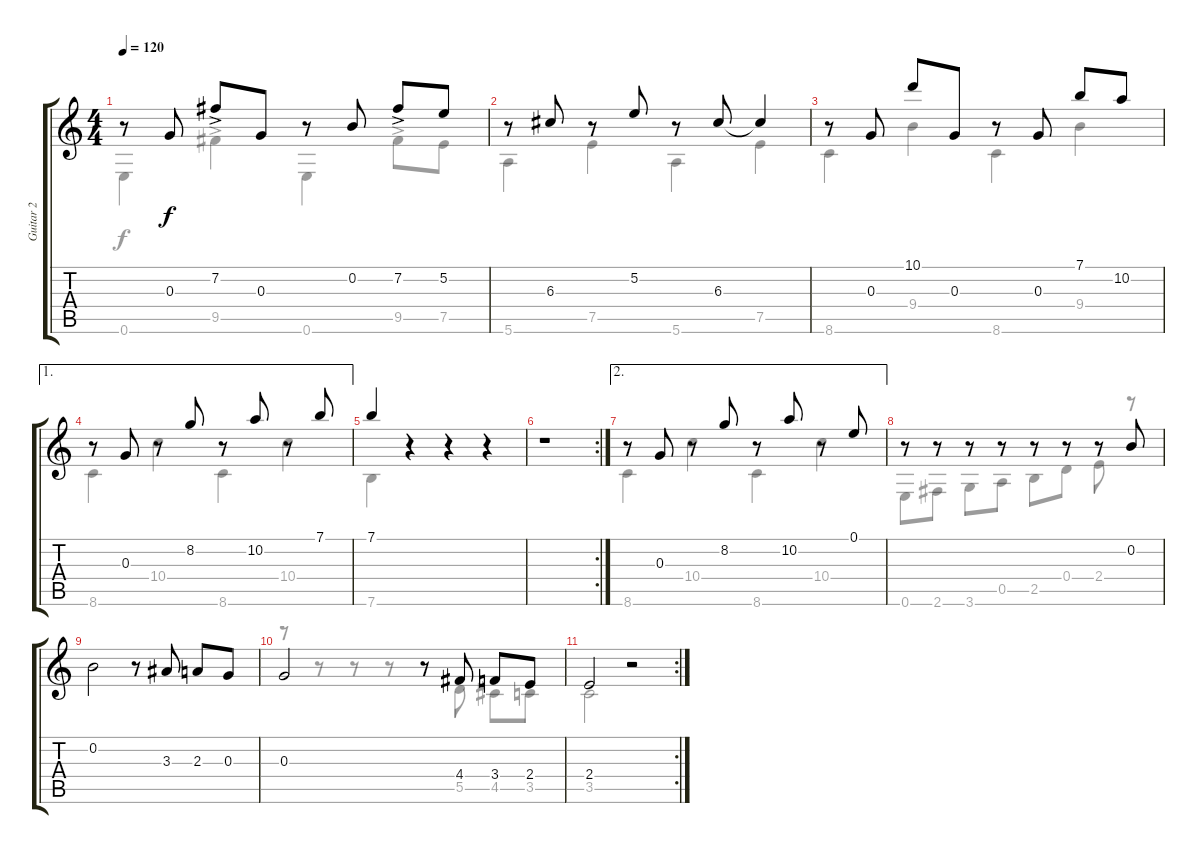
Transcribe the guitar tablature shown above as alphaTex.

\track ("Guitar 2" "Guitar 2") {instrument acousticguitarsteel}
\staff {score tabs}
\tuning (E4 B3 G3 D3 A2 E2) {hide}
\voice
\ts (4 4)
\tempo 120
\clef g2
\ks c
r.8{dy f} 0.3.8 7.2{ac}.8 0.3.8 r.8 0.2.8 7.2{ac}.8 5.2.8 |
r.8 6.3.8 r.8 5.2.8 r.8 6.3.8 6.3{t}.4 |
r.8 0.3.8 10.1.8 0.3.8 r.8 0.3.8 7.1.8 10.2.8 |
\ae 1
r.8 0.3.8 r.8 8.2.8 r.8 10.2.8 r.8 7.1.8 |
7.1.4 r.4 r.4 r.4 |
\rc 2
r.1 |
\ae 2
r.8 0.3.8 r.8 8.2.8 r.8 10.2.8 r.8 0.1.8 |
r.8 r.8 r.8 r.8 r.8 r.8 r.8 0.2.8 |
0.2.2 r.8 3.3.8 2.3.8 0.3.8 |
0.3.2 r.8 4.4.8 3.4.8 2.4.8 |
\rc 2
2.4.2 r.2
\voice
\clef g2
\ottava regular
\simile none
\ks c
0.6.4{dy f} 9.5{ac}.4 0.6.4 9.5{ac}.8 7.5.8 |
5.6.4 7.5.4 5.6.4 7.5.4 |
8.6.4 9.4.4 8.6.4 9.4.4 |
8.6.4 10.4.4 8.6.4 10.4.4 |
7.6.4 r.4 r.4 r.4 |
|
8.6.4 10.4.4 8.6.4 10.4.4 |
0.6.8 2.6.8 3.6.8 0.5.8 2.5.8 0.4.8 2.4.8 r.8 |
|
r.8 r.8 r.8 r.8 r.8 5.5.8 4.5.8 3.5.8 |
3.5.2 r.2
